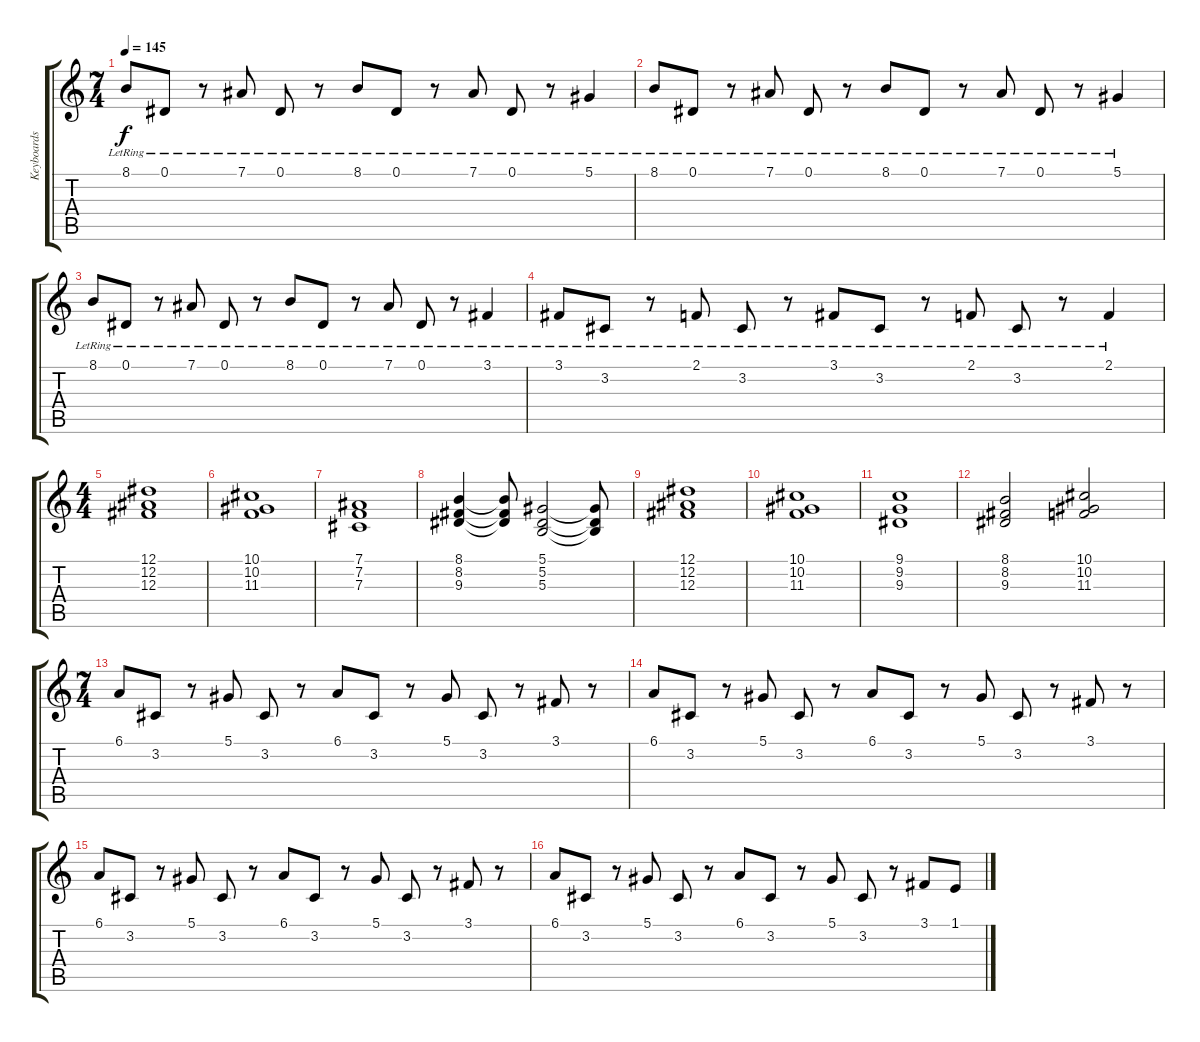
\track ("Keyboards" "Keyboards") {instrument lead8bassandlead}
\staff {score tabs}
\tuning (Eb4 Bb3 Gb3 Db3 Ab2 Eb2) {hide}
\ts (7 4)
\tempo 145
\clef g2
\ks c
8.1{lr}.8{dy f volume 14 instrument electricgrandpiano} 0.1{lr}.8 r.8 7.1{lr}.8 0.1{lr}.8 r.8 8.1{lr}.8 0.1{lr}.8 r.8 7.1{lr}.8 0.1{lr}.8 r.8 5.1{lr}.4 |
8.1{lr}.8 0.1{lr}.8 r.8 7.1{lr}.8 0.1{lr}.8 r.8 8.1{lr}.8 0.1{lr}.8 r.8 7.1{lr}.8 0.1{lr}.8 r.8 5.1{lr}.4 |
8.1{lr}.8 0.1{lr}.8 r.8 7.1{lr}.8 0.1{lr}.8 r.8 8.1{lr}.8 0.1{lr}.8 r.8 7.1{lr}.8 0.1{lr}.8 r.8 3.1{lr}.4 |
3.1{lr}.8 3.2{lr}.8 r.8 2.1{lr}.8 3.2{lr}.8 r.8 3.1{lr}.8 3.2{lr}.8 r.8 2.1{lr}.8 3.2{lr}.8 r.8 2.1{lr}.4 |
\ts (4 4)
(12.1 12.2 12.3).1{volume 11 instrument choiraahs} |
(10.1 10.2 11.3).1 |
(7.1 7.2 7.3).1 |
(8.1 8.2 9.3).4 (8.1{t} 8.2{t} 9.3{t}).8 (5.1 5.2 5.3).2 (5.1{t} 5.2{t} 5.3{t}).8 |
(12.1 12.2 12.3).1 |
(10.1 10.2 11.3).1 |
(9.1 9.2 9.3).1 |
(8.1 8.2 9.3).2 (10.1 10.2 11.3).2 |
\ts (7 4)
6.1.8{volume 14 instrument electricgrandpiano} 3.2.8 r.8 5.1.8 3.2.8 r.8 6.1.8 3.2.8 r.8 5.1.8 3.2.8 r.8 3.1.8 r.8 |
6.1.8 3.2.8 r.8 5.1.8 3.2.8 r.8 6.1.8 3.2.8 r.8 5.1.8 3.2.8 r.8 3.1.8 r.8 |
6.1.8 3.2.8 r.8 5.1.8 3.2.8 r.8 6.1.8 3.2.8 r.8 5.1.8 3.2.8 r.8 3.1.8 r.8 |
6.1.8 3.2.8 r.8 5.1.8 3.2.8 r.8 6.1.8 3.2.8 r.8 5.1.8 3.2.8 r.8 3.1.8 1.1.8
